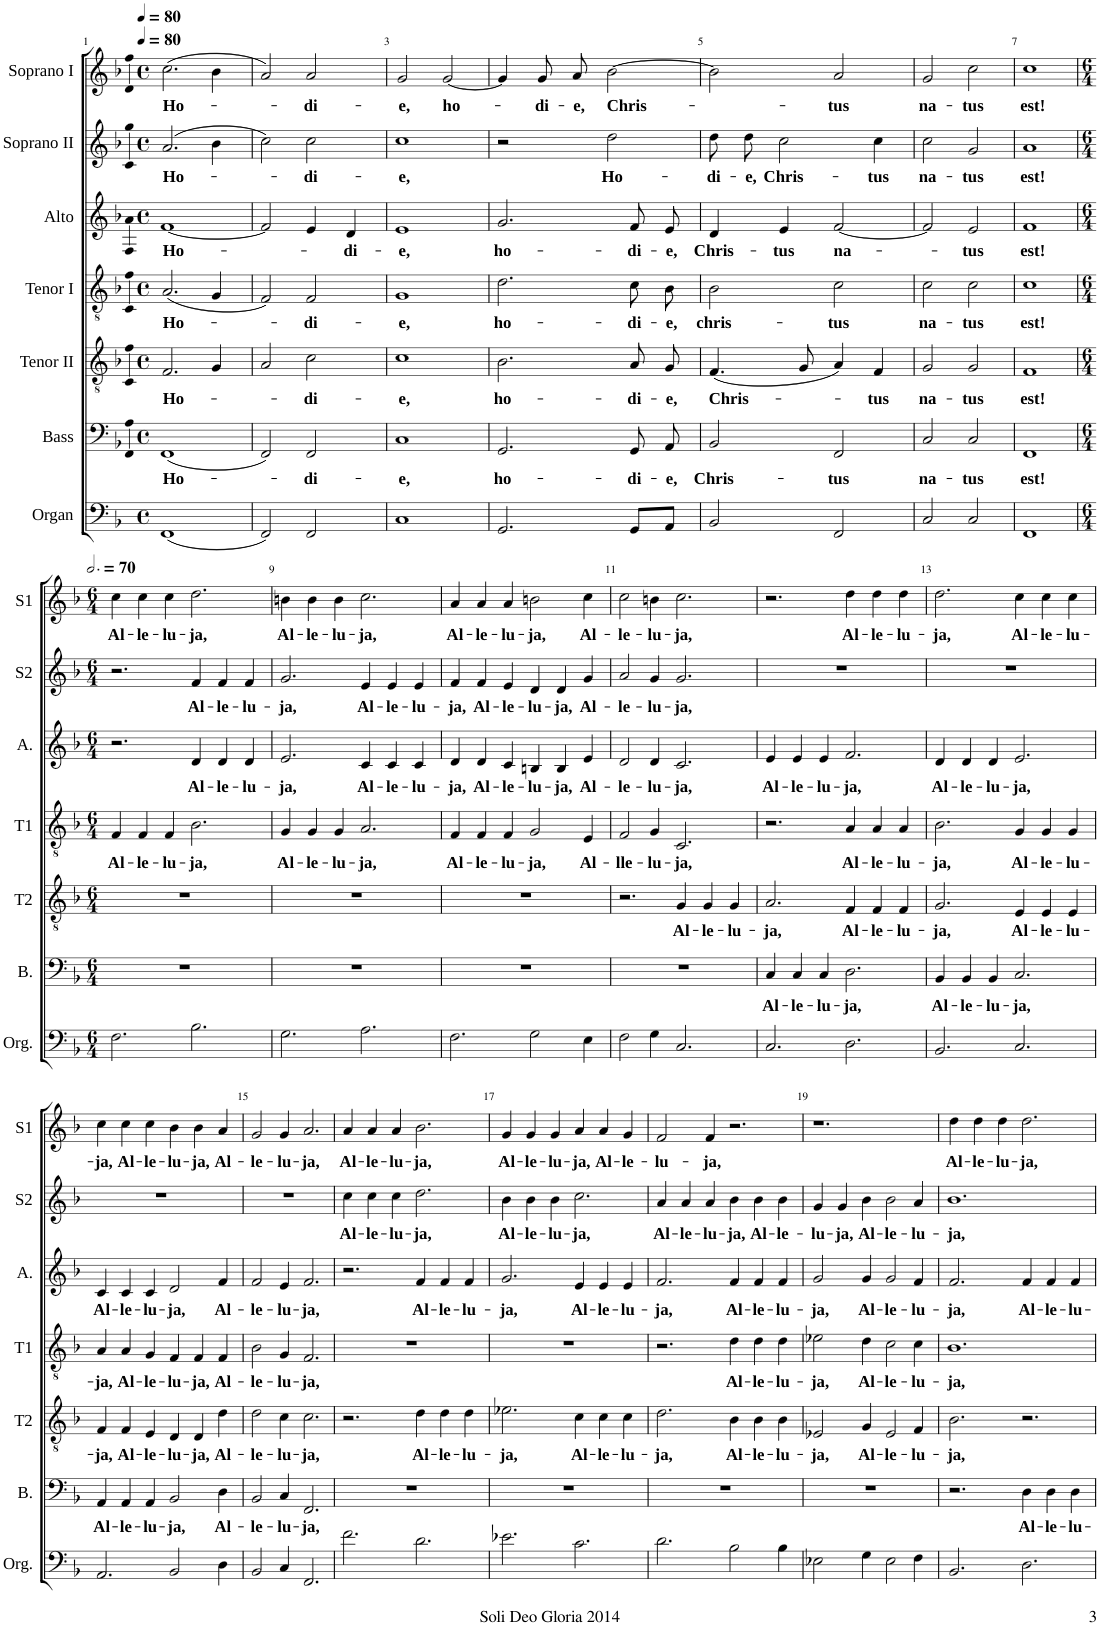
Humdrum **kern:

**kern	**kern	**text	**kern	**text	**kern	**text	**kern	**text	**kern	**text	**kern	**text
*part7	*part6	*part6	*part5	*part5	*part4	*part4	*part3	*part3	*part2	*part2	*part1	*part1
*staff7	*staff6	*staff6	*staff5	*staff5	*staff4	*staff4	*staff3	*staff3	*staff2	*staff2	*staff1	*staff1
*I"Organ	*I"Bass	*	*I"Tenor II	*	*I"Tenor I	*	*I"Alto	*	*I"Soprano II	*	*I"Soprano I	*
*I'Org.	*I'B.	*	*I'T2	*	*I'T1	*	*I'A.	*	*I'S2	*	*I'S1	*
*clefF4	*clefF4	*	*clefGv2	*	*clefGv2	*	*clefG2	*	*clefG2	*	*clefG2	*
*k[b-]	*k[b-]	*	*k[b-]	*	*k[b-]	*	*k[b-]	*	*k[b-]	*	*k[b-]	*
*M4/4	*M4/4	*	*M4/4	*	*M4/4	*	*M4/4	*	*M4/4	*	*M4/4	*
*met(c)	*met(c)	*	*met(c)	*	*met(c)	*	*met(c)	*	*met(c)	*	*met(c)	*
*MM80	*MM80	*	*MM80	*	*MM80	*	*MM80	*	*MM80	*	*MM80	*
=1	=1	=1	=1	=1	=1	=1	=1	=1	=1	=1	=1	=1
!	!	!LO:LY:b	!	!LO:LY:b	!	!LO:LY:b	!	!LO:LY:b	!	!LO:LY:b	!	!LO:LY:b
(1FF	(1FF	Ho-	2.F/	Ho-	(2.A/	Ho-	[1f	Ho-	(2.a/	Ho-	(2.cc\	Ho-
.	.	.	4G/	.	4G/	.	.	.	4b-\	.	4b-\	.
=2	=2	=2	=2	=2	=2	=2	=2	=2	=2	=2	=2	=2
2FF/)	2FF/)	.	2A/	.	2F/)	.	2f/]	.	2cc\)	.	2a/)	.
!	!	!LO:LY:b	!	!LO:LY:b	!	!LO:LY:b	!	!	!	!LO:LY:b	!	!LO:LY:b
2FF/	2FF/	-di-	2c\	-di-	2F/	-di-	4e/	.	2cc\	-di-	2a/	-di-
!	!	!	!	!	!	!	!	!LO:LY:b	!	!	!	!
.	.	.	.	.	.	.	4d/	-di-	.	.	.	.
=3	=3	=3	=3	=3	=3	=3	=3	=3	=3	=3	=3	=3
!	!	!LO:LY:b	!	!LO:LY:b	!	!LO:LY:b	!	!LO:LY:b	!	!LO:LY:b	!	!LO:LY:b
1C	1C	-e,	1c	-e,	1G	-e,	1e	-e,	1cc	-e,	2g/	-e,
!	!	!	!	!	!	!	!	!	!	!	!	!LO:LY:b
.	.	.	.	.	.	.	.	.	.	.	[2g/	ho-
=4	=4	=4	=4	=4	=4	=4	=4	=4	=4	=4	=4	=4
!	!	!LO:LY:b	!	!LO:LY:b	!	!LO:LY:b	!	!LO:LY:b	!	!	!	!
2.GG/	2.GG/	ho-	2.B-\	ho-	2.d\	ho-	2.g/	ho-	2r	.	4g/]	.
!	!	!	!	!	!	!	!	!	!	!	!	!LO:LY:b
.	.	.	.	.	.	.	.	.	.	.	8g/L	-di-
!	!	!	!	!	!	!	!	!	!	!	!	!LO:LY:b
.	.	.	.	.	.	.	.	.	.	.	8a/J	-e,
!	!	!	!	!	!	!	!	!	!	!LO:LY:b	!	!LO:LY:b
.	.	.	.	.	.	.	.	.	2dd\	Ho-	[2b-\	Chris-
!	!	!LO:LY:b	!	!LO:LY:b	!	!LO:LY:b	!	!LO:LY:b	!	!	!	!
8GG/L	8GG/L	-di-	8A/L	-di-	8c\L	-di-	8f/L	-di-	.	.	.	.
!	!	!LO:LY:b	!	!LO:LY:b	!	!LO:LY:b	!	!LO:LY:b	!	!	!	!
8AA/J	8AA/J	-e,	8G/J	-e,	8B-\J	-e,	8e/J	-e,	.	.	.	.
=5	=5	=5	=5	=5	=5	=5	=5	=5	=5	=5	=5	=5
!	!	!LO:LY:b	!	!LO:LY:b	!	!LO:LY:b	!	!LO:LY:b	!	!LO:LY:b	!	!
2BB-/	2BB-/	Chris-	(4.F/	Chris-	2B-\	chris-	4d/	Chris-	8dd\L	-di-	2b-\]	.
!	!	!	!	!	!	!	!	!	!	!LO:LY:b	!	!
.	.	.	.	.	.	.	.	.	8dd\J	-e,	.	.
!	!	!	!	!	!	!	!	!LO:LY:b	!	!LO:LY:b	!	!
.	.	.	.	.	.	.	4e/	-tus	2cc\	Chris-	.	.
.	.	.	8G/	.	.	.	.	.	.	.	.	.
!	!	!LO:LY:b	!	!	!	!LO:LY:b	!	!LO:LY:b	!	!	!	!LO:LY:b
2FF/	2FF/	-tus	4A/)	.	2c\	-tus	[2f/	na-	.	.	2a/	-tus
!	!	!	!	!LO:LY:b	!	!	!	!	!	!LO:LY:b	!	!
.	.	.	4F/	-tus	.	.	.	.	4cc\	-tus	.	.
=6	=6	=6	=6	=6	=6	=6	=6	=6	=6	=6	=6	=6
!	!	!LO:LY:b	!	!LO:LY:b	!	!LO:LY:b	!	!	!	!LO:LY:b	!	!LO:LY:b
2C/	2C/	na-	2G/	na-	2c\	na-	2f/]	.	2cc\	na-	2g/	na-
!	!	!LO:LY:b	!	!LO:LY:b	!	!LO:LY:b	!	!LO:LY:b	!	!LO:LY:b	!	!LO:LY:b
2C/	2C/	-tus	2G/	-tus	2c\	-tus	2e/	-tus	2g/	-tus	2cc\	-tus
=7	=7	=7	=7	=7	=7	=7	=7	=7	=7	=7	=7	=7
!	!	!LO:LY:b	!	!LO:LY:b	!	!LO:LY:b	!	!LO:LY:b	!	!LO:LY:b	!	!LO:LY:b
1FF	1FF	est!	1F	est!	1c	est!	1f	est!	1a	est!	1cc	est!
!!LO:LB:g=z
=8	=8	=8	=8	=8	=8	=8	=8	=8	=8	=8	=8	=8
*M6/4	*M6/4	*	*M6/4	*	*M6/4	*	*M6/4	*	*M6/4	*	*M6/4	*
*	*	*	*	*	*	*	*	*	*	*	*MM210	*
!	!	!	!	!	!	!LO:LY:b	!	!	!	!	!	!LO:LY:b
2.F\	1.r	.	1.r	.	4F/	Al-	2.r	.	2.r	.	4cc\	Al-
!	!	!	!	!	!	!LO:LY:b	!	!	!	!	!	!LO:LY:b
.	.	.	.	.	4F/	-le-	.	.	.	.	4cc\	-le-
!	!	!	!	!	!	!LO:LY:b	!	!	!	!	!	!LO:LY:b
.	.	.	.	.	4F/	-lu-	.	.	.	.	4cc\	-lu-
!	!	!	!	!	!	!LO:LY:b	!	!LO:LY:b	!	!LO:LY:b	!	!LO:LY:b
2.B-\	.	.	.	.	2.B-\	-ja,	4d/	Al-	4f/	Al-	2.dd\	-ja,
!	!	!	!	!	!	!	!	!LO:LY:b	!	!LO:LY:b	!	!
.	.	.	.	.	.	.	4d/	-le-	4f/	-le-	.	.
!	!	!	!	!	!	!	!	!LO:LY:b	!	!LO:LY:b	!	!
.	.	.	.	.	.	.	4d/	-lu-	4f/	-lu-	.	.
=9	=9	=9	=9	=9	=9	=9	=9	=9	=9	=9	=9	=9
!	!	!	!	!	!	!LO:LY:b	!	!LO:LY:b	!	!LO:LY:b	!	!LO:LY:b
2.G\	1.r	.	1.r	.	4G/	Al-	2.e/	-ja,	2.g/	-ja,	4bn\	Al-
!	!	!	!	!	!	!LO:LY:b	!	!	!	!	!	!LO:LY:b
.	.	.	.	.	4G/	-le-	.	.	.	.	4b\	-le-
!	!	!	!	!	!	!LO:LY:b	!	!	!	!	!	!LO:LY:b
.	.	.	.	.	4G/	-lu-	.	.	.	.	4b\	-lu-
!	!	!	!	!	!	!LO:LY:b	!	!LO:LY:b	!	!LO:LY:b	!	!LO:LY:b
2.A\	.	.	.	.	2.A/	-ja,	4c/	Al-	4e/	Al-	2.cc\	-ja,
!	!	!	!	!	!	!	!	!LO:LY:b	!	!LO:LY:b	!	!
.	.	.	.	.	.	.	4c/	-le-	4e/	-le-	.	.
!	!	!	!	!	!	!	!	!LO:LY:b	!	!LO:LY:b	!	!
.	.	.	.	.	.	.	4c/	-lu-	4e/	-lu-	.	.
=10	=10	=10	=10	=10	=10	=10	=10	=10	=10	=10	=10	=10
!	!	!	!	!	!	!LO:LY:b	!	!LO:LY:b	!	!LO:LY:b	!	!LO:LY:b
2.F\	1.r	.	1.r	.	4F/	Al-	4d/	-ja,	4f/	-ja,	4a/	Al-
!	!	!	!	!	!	!LO:LY:b	!	!LO:LY:b	!	!LO:LY:b	!	!LO:LY:b
.	.	.	.	.	4F/	-le-	4d/	Al-	4f/	Al-	4a/	-le-
!	!	!	!	!	!	!LO:LY:b	!	!LO:LY:b	!	!LO:LY:b	!	!LO:LY:b
.	.	.	.	.	4F/	-lu-	4c/	-le-	4e/	-le-	4a/	-lu-
!	!	!	!	!	!	!LO:LY:b	!	!LO:LY:b	!	!LO:LY:b	!	!LO:LY:b
2G\	.	.	.	.	2G/	-ja,	4Bn/	-lu-	4d/	-lu-	2bn\	-ja,
!	!	!	!	!	!	!	!	!LO:LY:b	!	!LO:LY:b	!	!
.	.	.	.	.	.	.	4B/	-ja,	4d/	-ja,	.	.
!	!	!	!	!	!	!LO:LY:b	!	!LO:LY:b	!	!LO:LY:b	!	!LO:LY:b
4E\	.	.	.	.	4E/	Al-	4e/	Al-	4g/	Al-	4cc\	Al-
=11	=11	=11	=11	=11	=11	=11	=11	=11	=11	=11	=11	=11
!	!	!	!	!	!	!LO:LY:b	!	!LO:LY:b	!	!LO:LY:b	!	!LO:LY:b
2F\	1.r	.	2.r	.	2F/	-lle-	2d/	-le-	2a/	-le-	2cc\	-le-
!	!	!	!	!	!	!LO:LY:b	!	!LO:LY:b	!	!LO:LY:b	!	!LO:LY:b
4G\	.	.	.	.	4G/	-lu-	4d/	-lu-	4g/	-lu-	4bn\	-lu-
!	!	!	!	!LO:LY:b	!	!LO:LY:b	!	!LO:LY:b	!	!LO:LY:b	!	!LO:LY:b
2.C/	.	.	4G/	Al-	2.C/	-ja,	2.c/	-ja,	2.g/	-ja,	2.cc\	-ja,
!	!	!	!	!LO:LY:b	!	!	!	!	!	!	!	!
.	.	.	4G/	-le-	.	.	.	.	.	.	.	.
!	!	!	!	!LO:LY:b	!	!	!	!	!	!	!	!
.	.	.	4G/	-lu-	.	.	.	.	.	.	.	.
=12	=12	=12	=12	=12	=12	=12	=12	=12	=12	=12	=12	=12
!	!	!LO:LY:b	!	!LO:LY:b	!	!	!	!LO:LY:b	!	!	!	!
2.C/	4C/	Al-	2.A/	-ja,	2.r	.	4e/	Al-	1.r	.	2.r	.
!	!	!LO:LY:b	!	!	!	!	!	!LO:LY:b	!	!	!	!
.	4C/	-le-	.	.	.	.	4e/	-le-	.	.	.	.
!	!	!LO:LY:b	!	!	!	!	!	!LO:LY:b	!	!	!	!
.	4C/	-lu-	.	.	.	.	4e/	-lu-	.	.	.	.
!	!	!LO:LY:b	!	!LO:LY:b	!	!LO:LY:b	!	!LO:LY:b	!	!	!	!LO:LY:b
2.D\	2.D\	-ja,	4F/	Al-	4A/	Al-	2.f/	-ja,	.	.	4dd\	Al-
!	!	!	!	!LO:LY:b	!	!LO:LY:b	!	!	!	!	!	!LO:LY:b
.	.	.	4F/	-le-	4A/	-le-	.	.	.	.	4dd\	-le-
!	!	!	!	!LO:LY:b	!	!LO:LY:b	!	!	!	!	!	!LO:LY:b
.	.	.	4F/	-lu-	4A/	-lu-	.	.	.	.	4dd\	-lu-
=13	=13	=13	=13	=13	=13	=13	=13	=13	=13	=13	=13	=13
!	!	!LO:LY:b	!	!LO:LY:b	!	!LO:LY:b	!	!LO:LY:b	!	!	!	!LO:LY:b
2.BB-/	4BB-/	Al-	2.G/	-ja,	2.B-\	-ja,	4d/	Al-	1.r	.	2.dd\	-ja,
!	!	!LO:LY:b	!	!	!	!	!	!LO:LY:b	!	!	!	!
.	4BB-/	-le-	.	.	.	.	4d/	-le-	.	.	.	.
!	!	!LO:LY:b	!	!	!	!	!	!LO:LY:b	!	!	!	!
.	4BB-/	-lu-	.	.	.	.	4d/	-lu-	.	.	.	.
!	!	!LO:LY:b	!	!LO:LY:b	!	!LO:LY:b	!	!LO:LY:b	!	!	!	!LO:LY:b
2.C/	2.C/	-ja,	4E/	Al-	4G/	Al-	2.e/	-ja,	.	.	4cc\	Al-
!	!	!	!	!LO:LY:b	!	!LO:LY:b	!	!	!	!	!	!LO:LY:b
.	.	.	4E/	-le-	4G/	-le-	.	.	.	.	4cc\	-le-
!	!	!	!	!LO:LY:b	!	!LO:LY:b	!	!	!	!	!	!LO:LY:b
.	.	.	4E/	-lu-	4G/	-lu-	.	.	.	.	4cc\	-lu-
!!LO:LB:g=z
=14	=14	=14	=14	=14	=14	=14	=14	=14	=14	=14	=14	=14
!	!	!LO:LY:b	!	!LO:LY:b	!	!LO:LY:b	!	!LO:LY:b	!	!	!	!LO:LY:b
2.AA/	4AA/	Al-	4F/	-ja,	4A/	-ja,	4c/	Al-	1.r	.	4cc\	-ja,
!	!	!LO:LY:b	!	!LO:LY:b	!	!LO:LY:b	!	!LO:LY:b	!	!	!	!LO:LY:b
.	4AA/	-le-	4F/	Al-	4A/	Al-	4c/	-le-	.	.	4cc\	Al-
!	!	!LO:LY:b	!	!LO:LY:b	!	!LO:LY:b	!	!LO:LY:b	!	!	!	!LO:LY:b
.	4AA/	-lu-	4E/	-le-	4G/	-le-	4c/	-lu-	.	.	4cc\	-le-
!	!	!LO:LY:b	!	!LO:LY:b	!	!LO:LY:b	!	!LO:LY:b	!	!	!	!LO:LY:b
2BB-/	2BB-/	-ja,	4D/	-lu-	4F/	-lu-	2d/	-ja,	.	.	4b-\	-lu-
!	!	!	!	!LO:LY:b	!	!LO:LY:b	!	!	!	!	!	!LO:LY:b
.	.	.	4D/	-ja,	4F/	-ja,	.	.	.	.	4b-\	-ja,
!	!	!LO:LY:b	!	!LO:LY:b	!	!LO:LY:b	!	!LO:LY:b	!	!	!	!LO:LY:b
4D\	4D\	Al-	4d\	Al-	4F/	Al-	4f/	Al-	.	.	4a/	Al-
=15	=15	=15	=15	=15	=15	=15	=15	=15	=15	=15	=15	=15
!	!	!LO:LY:b	!	!LO:LY:b	!	!LO:LY:b	!	!LO:LY:b	!	!	!	!LO:LY:b
2BB-/	2BB-/	-le-	2d\	-le-	2B-\	-le-	2f/	-le-	1.r	.	2g/	-le-
!	!	!LO:LY:b	!	!LO:LY:b	!	!LO:LY:b	!	!LO:LY:b	!	!	!	!LO:LY:b
4C/	4C/	-lu-	4c\	-lu-	4G/	-lu-	4e/	-lu-	.	.	4g/	-lu-
!	!	!LO:LY:b	!	!LO:LY:b	!	!LO:LY:b	!	!LO:LY:b	!	!	!	!LO:LY:b
2.FF/	2.FF/	-ja,	2.c\	-ja,	2.F/	-ja,	2.f/	-ja,	.	.	2.a/	-ja,
=16	=16	=16	=16	=16	=16	=16	=16	=16	=16	=16	=16	=16
!	!	!	!	!	!	!	!	!	!	!LO:LY:b	!	!LO:LY:b
2.f\	1.r	.	2.r	.	1.r	.	2.r	.	4cc\	Al-	4a/	Al-
!	!	!	!	!	!	!	!	!	!	!LO:LY:b	!	!LO:LY:b
.	.	.	.	.	.	.	.	.	4cc\	-le-	4a/	-le-
!	!	!	!	!	!	!	!	!	!	!LO:LY:b	!	!LO:LY:b
.	.	.	.	.	.	.	.	.	4cc\	-lu-	4a/	-lu-
!	!	!	!	!LO:LY:b	!	!	!	!LO:LY:b	!	!LO:LY:b	!	!LO:LY:b
2.d\	.	.	4d\	Al-	.	.	4f/	Al-	2.dd\	-ja,	2.b-\	-ja,
!	!	!	!	!LO:LY:b	!	!	!	!LO:LY:b	!	!	!	!
.	.	.	4d\	-le-	.	.	4f/	-le-	.	.	.	.
!	!	!	!	!LO:LY:b	!	!	!	!LO:LY:b	!	!	!	!
.	.	.	4d\	-lu-	.	.	4f/	-lu-	.	.	.	.
=17	=17	=17	=17	=17	=17	=17	=17	=17	=17	=17	=17	=17
!	!	!	!	!LO:LY:b	!	!	!	!LO:LY:b	!	!LO:LY:b	!	!LO:LY:b
2.e-X\	1.r	.	2.e-X\	-ja,	1.r	.	2.g/	-ja,	4b-\	Al-	4g/	Al-
!	!	!	!	!	!	!	!	!	!	!LO:LY:b	!	!LO:LY:b
.	.	.	.	.	.	.	.	.	4b-\	-le-	4g/	-le-
!	!	!	!	!	!	!	!	!	!	!LO:LY:b	!	!LO:LY:b
.	.	.	.	.	.	.	.	.	4b-\	-lu-	4g/	-lu-
!	!	!	!	!LO:LY:b	!	!	!	!LO:LY:b	!	!LO:LY:b	!	!LO:LY:b
2.c\	.	.	4c\	Al-	.	.	4e/	Al-	2.cc\	-ja,	4a/	-ja,
!	!	!	!	!LO:LY:b	!	!	!	!LO:LY:b	!	!	!	!LO:LY:b
.	.	.	4c\	-le-	.	.	4e/	-le-	.	.	4a/	Al-
!	!	!	!	!LO:LY:b	!	!	!	!LO:LY:b	!	!	!	!LO:LY:b
.	.	.	4c\	-lu-	.	.	4e/	-lu-	.	.	4g/	-le-
=18	=18	=18	=18	=18	=18	=18	=18	=18	=18	=18	=18	=18
!	!	!	!	!LO:LY:b	!	!	!	!LO:LY:b	!	!LO:LY:b	!	!LO:LY:b
2.d\	1.r	.	2.d\	-ja,	2.r	.	2.f/	-ja,	4a/	Al-	2f/	-lu-
!	!	!	!	!	!	!	!	!	!	!LO:LY:b	!	!
.	.	.	.	.	.	.	.	.	4a/	-le-	.	.
!	!	!	!	!	!	!	!	!	!	!LO:LY:b	!	!LO:LY:b
.	.	.	.	.	.	.	.	.	4a/	-lu-	4f/	-ja,
!	!	!	!	!LO:LY:b	!	!LO:LY:b	!	!LO:LY:b	!	!LO:LY:b	!	!
2B-\	.	.	4B-\	Al-	4d\	Al-	4f/	Al-	4b-\	-ja,	2.r	.
!	!	!	!	!LO:LY:b	!	!LO:LY:b	!	!LO:LY:b	!	!LO:LY:b	!	!
.	.	.	4B-\	-le-	4d\	-le-	4f/	-le-	4b-\	Al-	.	.
!	!	!	!	!LO:LY:b	!	!LO:LY:b	!	!LO:LY:b	!	!LO:LY:b	!	!
4B-\	.	.	4B-\	-lu-	4d\	-lu-	4f/	-lu-	4b-\	-le-	.	.
=19	=19	=19	=19	=19	=19	=19	=19	=19	=19	=19	=19	=19
!	!	!	!	!LO:LY:b	!	!LO:LY:b	!	!LO:LY:b	!	!LO:LY:b	!	!
2E-X\	1.r	.	2E-X/	-ja,	2e-X\	-ja,	2g/	-ja,	4g/	-lu-	1.r	.
!	!	!	!	!	!	!	!	!	!	!LO:LY:b	!	!
.	.	.	.	.	.	.	.	.	4g/	-ja,	.	.
!	!	!	!	!LO:LY:b	!	!LO:LY:b	!	!LO:LY:b	!	!LO:LY:b	!	!
4G\	.	.	4G/	Al-	4d\	Al-	4g/	Al-	4b-\	Al-	.	.
!	!	!	!	!LO:LY:b	!	!LO:LY:b	!	!LO:LY:b	!	!LO:LY:b	!	!
2E-\	.	.	2E-/	-le-	2c\	-le-	2g/	-le-	2b-\	-le-	.	.
!	!	!	!	!LO:LY:b	!	!LO:LY:b	!	!LO:LY:b	!	!LO:LY:b	!	!
4F\	.	.	4F/	-lu-	4c\	-lu-	4f/	-lu-	4a/	-lu-	.	.
=20	=20	=20	=20	=20	=20	=20	=20	=20	=20	=20	=20	=20
!	!	!	!	!LO:LY:b	!	!LO:LY:b	!	!LO:LY:b	!	!LO:LY:b	!	!LO:LY:b
2.BB-/	2.r	.	2.B-\	-ja,	1.B-	-ja,	2.f/	-ja,	1.b-	-ja,	4dd\	Al-
!	!	!	!	!	!	!	!	!	!	!	!	!LO:LY:b
.	.	.	.	.	.	.	.	.	.	.	4dd\	-le-
!	!	!	!	!	!	!	!	!	!	!	!	!LO:LY:b
.	.	.	.	.	.	.	.	.	.	.	4dd\	-lu-
!	!	!LO:LY:b	!	!	!	!	!	!LO:LY:b	!	!	!	!LO:LY:b
2.D\	4D\	Al-	2.r	.	.	.	4f/	Al-	.	.	2.dd\	-ja,
!	!	!LO:LY:b	!	!	!	!	!	!LO:LY:b	!	!	!	!
.	4D\	-le-	.	.	.	.	4f/	-le-	.	.	.	.
!	!	!LO:LY:b	!	!	!	!	!	!LO:LY:b	!	!	!	!
.	4D\	-lu-	.	.	.	.	4f/	-lu-	.	.	.	.
=	=	=	=	=	=	=	=	=	=	=	=	=
*-	*-	*-	*-	*-	*-	*-	*-	*-	*-	*-	*-	*-
